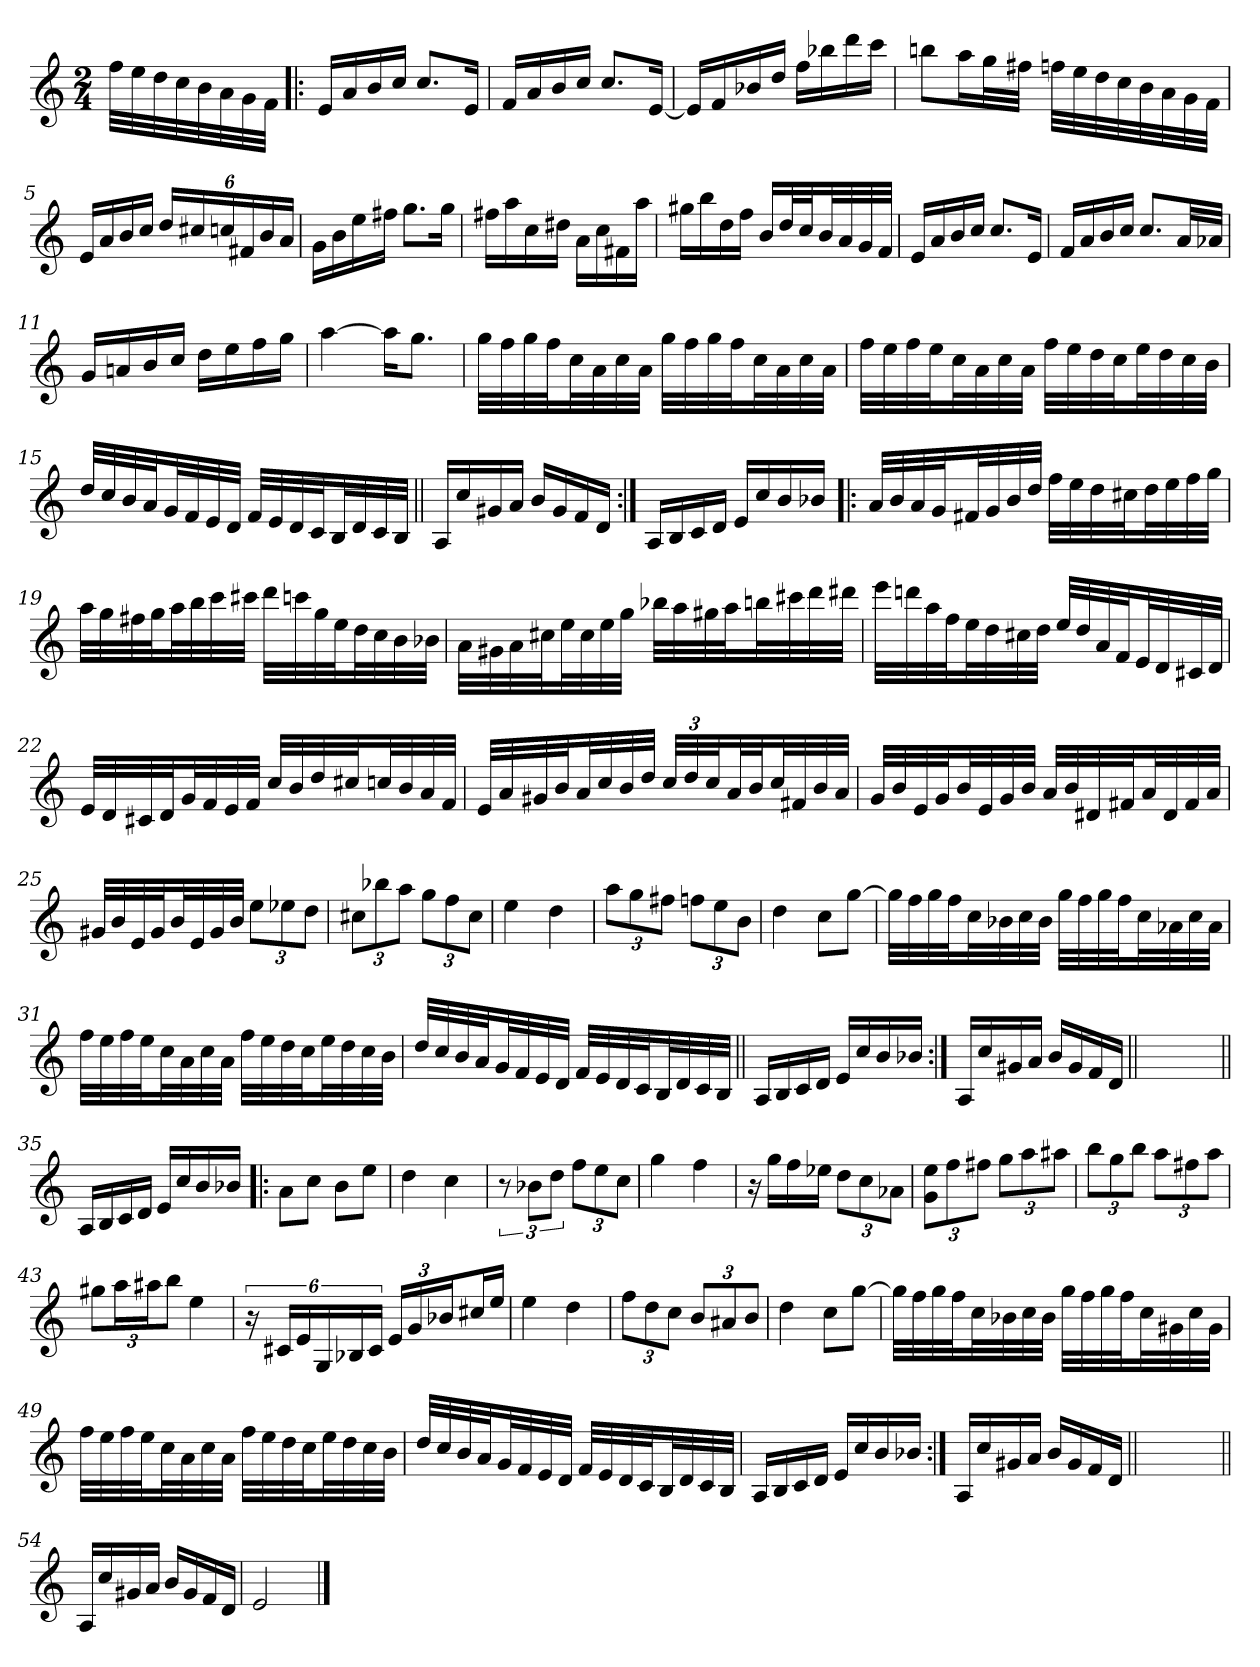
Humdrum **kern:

**kern
*part1
*staff1
*clefG2
*k[]
*C:
*M2/4
=
32ff\LLL
32ee\
32dd\
32cc\
32b\
32a\
32g\
32f\JJJ
=1!|:
16e/LL
16a/
16b/
16cc/JJ
8.cc/L
16e/Jk
=2
16f/LL
16a/
16b/
16cc/JJ
8.cc/L
[<16e/Jk
=3
16e/LL]
16f/
16b-X/
16dd/JJ
16ff\LL
16bb-X\
16ddd\
16ccc\JJ
=4
8bbn\L
16aa\L
32gg\L
32ff#X\JJJ
32ffn\LLL
32ee\
32dd\
32cc\
32b\
32a\
32g\
32f\JJJ
!!LO:LB:g=z
=5
16e/LL
16a/
16b/
16cc/JJ
24dd/LL
24cc#X/
24ccn/
24f#X/
24b/
24a/JJ
=6
16g\LL
16b\
16ee\
16ff#X\JJ
8.gg\L
16gg\Jk
=7
16ff#X\LL
16aa\
16cc\
16dd#X\JJ
16a\LL
16cc\
16f#X\
16aa\JJ
=8
16gg#X\LL
16bb\
16dd\
16ff\JJ
16b/LL
32dd/L
32cc/J
32b/L
32a/
32g/
32f/JJJ
=9
16e/LL
16a/
16b/
16cc/JJ
8.cc/L
16e/Jk
!!LO:LB:g=z
=10
16f/LL
16a/
16b/
16cc/JJ
8.cc/L
32a/LL
32a-X/JJJ
=11
16g/LL
16an/
16b/
16cc/JJ
16dd\LL
16ee\
16ff\
16gg\JJ
=12
[>4aa\
16aa\KL]
8.gg\J
=13
32gg\LLL
32ff\
32gg\
32ff\J
32cc\L
32a\
32cc\
32a\JJJ
32gg\LLL
32ff\
32gg\
32ff\J
32cc\L
32a\
32cc\
32a\JJJ
!!LO:LB:g=z
=14
32ff\LLL
32ee\
32ff\
32ee\J
32cc\L
32a\
32cc\
32a\JJJ
32ff\LLL
32ee\
32dd\
32cc\J
32ee\L
32dd\
32cc\
32b\JJJ
=15
32dd/LLL
32cc/
32b/
32a/J
32g/L
32f/
32e/
32d/JJJ
32f/LLL
32e/
32d/
32c/J
32B/L
32d/
32c/
32B/JJJ
=16||
16A/LL
16cc/
16g#X/
16a/JJ
16b/LL
16g#/
16f/
16d/JJ
=17:|!
16A/LL
16B/
16c/
16d/JJ
16e/LL
16cc/
16b/
16b-X/JJ
!!LO:LB:g=z
=18!|:
32a/LLL
32b/
32a/
32g/J
32f#X/L
32g/
32b/
32dd/JJJ
32ff\LLL
32ee\
32dd\
32cc#X\J
32dd\L
32ee\
32ff\
32gg\JJJ
=19
32aa\LLL
32gg\
32ff#X\
32gg\J
32aa\L
32bb\
32ccc\
32ccc#X\JJJ
32ddd\LLL
32cccn\
32gg\
32ee\J
32dd\L
32cc\
32b\
32b-X\JJJ
!!LO:LB:g=z
=20
32a\LLL
32g#X\
32a\
32cc#X\J
32ee\L
32cc#\
32ee\
32gg\JJJ
32bb-X\LLL
32aa\
32gg#X\
32aa\J
32bbn\L
32ccc#X\
32ddd\
32ddd#X\JJJ
=21
32eee\LLL
32dddn\
32aa\
32ff\J
32ee\L
32dd\
32cc#X\
32dd\JJJ
32ee/LLL
32dd/
32a/
32f/J
32e/L
32d/
32c#X/
32d/JJJ
!!LO:LB:g=z
=22
32e/LLL
32d/
32c#X/
32d/J
32g/L
32f/
32e/
32f/JJJ
32cc/LLL
32b/
32dd/
32cc#X/J
32ccn/L
32b/
32a/
32f/JJJ
=23
32e/LLL
32a/
32g#X/
32b/J
32a/L
32cc/
32b/
32dd/JJJ
48cc/LLL
48dd/
48cc/J
32a/L
32b/J
32cc/L
32f#X/
32b/
32a/JJJ
=24
32g/LLL
32b/
32e/
32g/J
32b/L
32e/
32g/
32b/JJJ
32a/LLL
32b/
32d#X/
32f#X/J
32a/L
32d#/
32f#/
32a/JJJ
!!LO:LB:g=z
=25
32g#X/LLL
32b/
32e/
32g#/J
32b/L
32e/
32g#/
32b/JJJ
12ee\L
12ee-X\
12dd\J
=26
12cc#X\L
12bb-X\
12aa\J
12gg\L
12ff\
12cc#\J
=27
4ee\
4dd\
=28
12aa\L
12gg\
12ff#X\J
12ffn\L
12ee\
12b\J
!!LO:LB:g=z
=29
4dd\
8cc\L
[>8gg\J
=30
32gg\LLL]
32ff\
32gg\
32ff\J
32cc\L
32b-X\
32cc\
32b-\JJJ
32gg\LLL
32ff\
32gg\
32ff\J
32cc\L
32a-X\
32cc\
32a-\JJJ
=31
32ff\LLL
32ee\
32ff\
32ee\J
32cc\L
32a\
32cc\
32a\JJJ
32ff\LLL
32ee\
32dd\
32cc\J
32ee\L
32dd\
32cc\
32b\JJJ
!!LO:LB:g=z
=32
32dd/LLL
32cc/
32b/
32a/J
32g/L
32f/
32e/
32d/JJJ
32f/LLL
32e/
32d/
32c/J
32B/L
32d/
32c/
32B/JJJ
=33||
16A/LL
16B/
16c/
16d/JJ
16e/LL
16cc/
16b/
16b-X/JJ
=34:|!
16A/LL
16cc/
16g#X/
16a/JJ
16b/LL
16g#/
16f/
16d/JJ
=34X1||
*stria0
2ryy
!!LO:PB:g=z
=35||
*stria5
16A/LL
16B/
16c/
16d/JJ
16e/LL
16cc/
16b/
16b-X/JJ
=36!|:
8a\L
8cc\J
8b\L
8ee\J
=37
4dd\
4cc\
=38
12r
12b-X\L
12dd\J
12ff\L
12ee\
12cc\J
=39
4gg\
4ff\
!!LO:LB:g=z
=40
16r
16gg\LL
16ff\
16ee-X\JJ
12dd\L
12cc\
12a-X\J
=41
12g\ 12ee\L
12ff\
12ff#X\J
12gg\L
12aa\
12aa#X\J
=42
12bb\L
12gg\
12bb\J
12aa\L
12ff#X\
12aa\J
=43
12gg#X\L
24aa\L
24aa#X\J
12bb\J
4ee\
!!LO:LB:g=z
=44
24r
24c#X/LL
24e/
24G/
24B-X/
24c#/JJ
24e/LL
24g/
24b-X/J
16cc#X/L
16ee/JJ
=45
4ee\
4dd\
=46
12ff\L
12dd\
12cc\J
12b/L
12a#X/
12b/J
=47
4dd\
8cc\L
[>8gg\J
!!LO:LB:g=z
=48
32gg\LLL]
32ff\
32gg\
32ff\J
32cc\L
32b-X\
32cc\
32b-\JJJ
32gg\LLL
32ff\
32gg\
32ff\J
32cc\L
32g#X\
32cc\
32g#\JJJ
=49
32ff\LLL
32ee\
32ff\
32ee\J
32cc\L
32a\
32cc\
32a\JJJ
32ff\LLL
32ee\
32dd\
32cc\J
32ee\L
32dd\
32cc\
32b\JJJ
=50
32dd/LLL
32cc/
32b/
32a/J
32g/L
32f/
32e/
32d/JJJ
32f/LLL
32e/
32d/
32c/J
32B/L
32d/
32c/
32B/JJJ
!!LO:LB:g=z
=51
16A/LL
16B/
16c/
16d/JJ
16e/LL
16cc/
16b/
16b-X/JJ
=52:|!
16A/LL
16cc/
16g#X/
16a/JJ
16b/LL
16g#/
16f/
16d/JJ
=53||
*stria0
2ryy
=54||
*stria5
16A/LL
16cc/
16g#X/
16a/JJ
16b/LL
16g#/
16f/
16d/JJ
=55
2e/
==
*-
